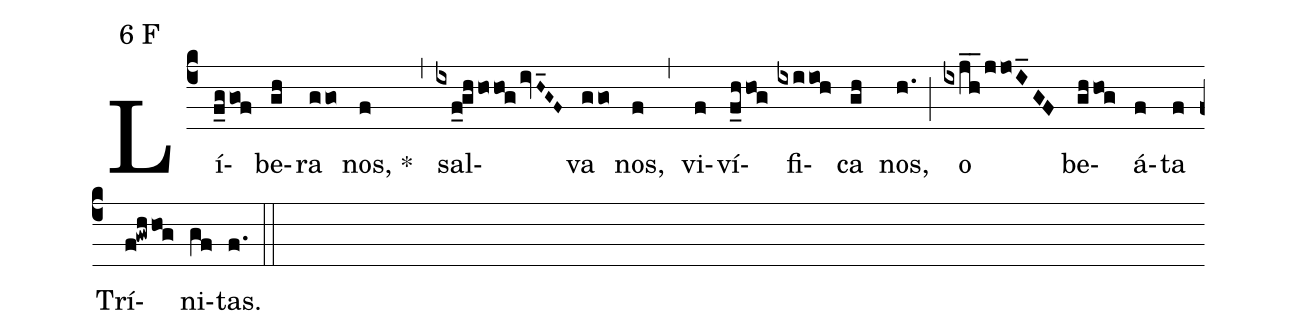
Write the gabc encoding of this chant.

mode:6 F;
%%
(c4) Lí(f_ggof)be(gh)ra(ggo) nos,(f) *()(,) sal(ixf_ghho/hog/ivH~_G~F~)va(ggo) nos,(f) (,) vi(f)ví(f_hhog)fi(ixiioh)ca(gh) nos,(h.) (;) o(ixjh__/jjoI_GF) be(ghhog)á(f)ta(f) Trí(f!gwhhog)ni(gf)tas.(f.) (::)
